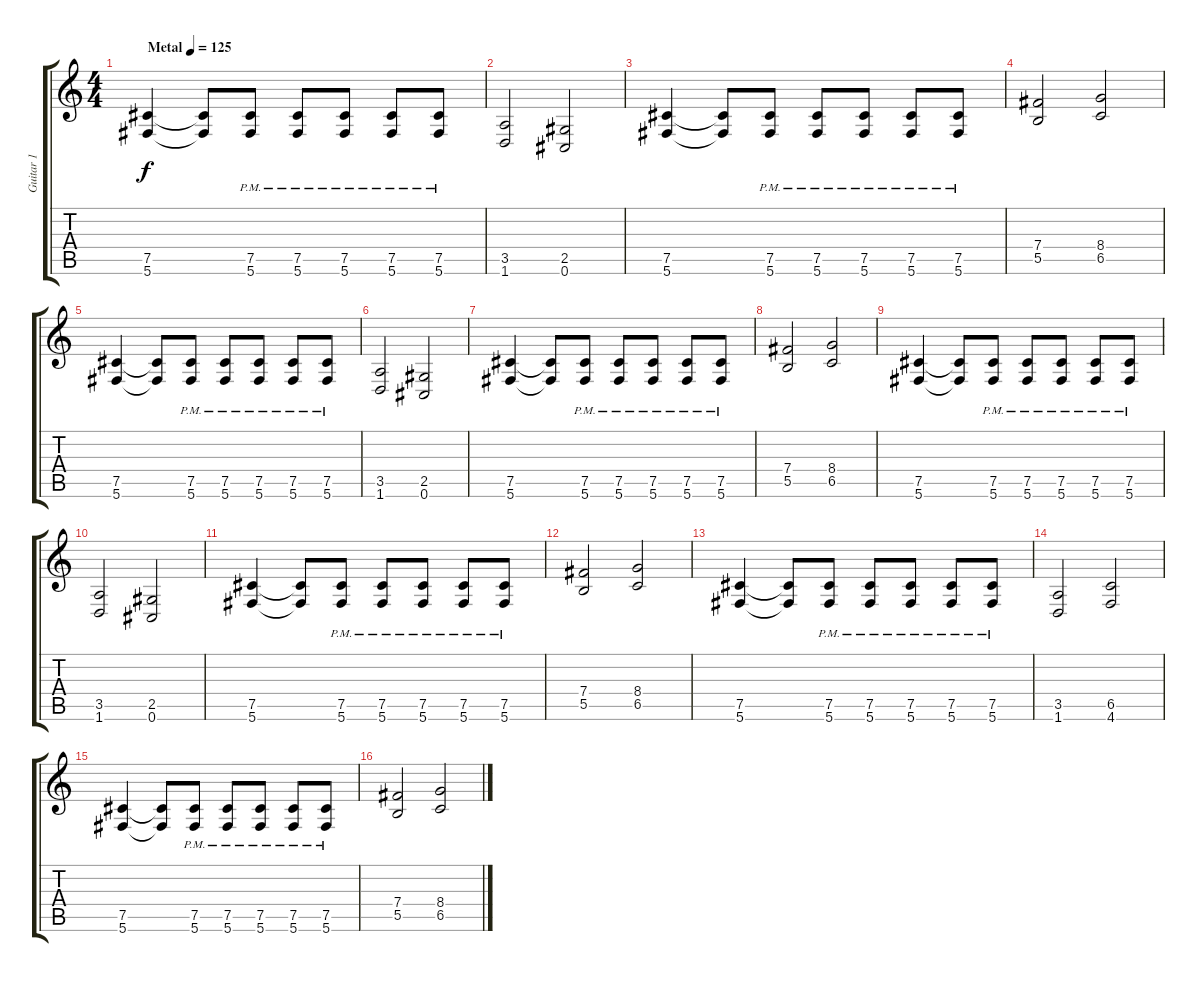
\track ("Guitar 1" "Guitar 1") {instrument distortionguitar}
\staff {score tabs}
\tuning (Db4 Ab3 E3 B2 Gb2 Db2) {hide}
\ts (4 4)
\tempo (125 "Metal")
\clef g2
\ks c
(7.5 5.6).4{dy f instrument distortionguitar} (7.5{t} 5.6{t}).8 (7.5{pm} 5.6{pm}).8 (7.5{pm} 5.6{pm}).8 (7.5{pm} 5.6{pm}).8 (7.5{pm} 5.6{pm}).8 (7.5{pm} 5.6{pm}).8 |
(3.5 1.6).2 (2.5 0.6).2 |
(7.5 5.6).4 (7.5{t} 5.6{t}).8 (7.5{pm} 5.6{pm}).8 (7.5{pm} 5.6{pm}).8 (7.5{pm} 5.6{pm}).8 (7.5{pm} 5.6{pm}).8 (7.5{pm} 5.6{pm}).8 |
(7.4 5.5).2 (8.4 6.5).2 |
(7.5 5.6).4 (7.5{t} 5.6{t}).8 (7.5{pm} 5.6{pm}).8 (7.5{pm} 5.6{pm}).8 (7.5{pm} 5.6{pm}).8 (7.5{pm} 5.6{pm}).8 (7.5{pm} 5.6{pm}).8 |
(3.5 1.6).2 (2.5 0.6).2 |
(7.5 5.6).4 (7.5{t} 5.6{t}).8 (7.5{pm} 5.6{pm}).8 (7.5{pm} 5.6{pm}).8 (7.5{pm} 5.6{pm}).8 (7.5{pm} 5.6{pm}).8 (7.5{pm} 5.6{pm}).8 |
(7.4 5.5).2 (8.4 6.5).2 |
(7.5 5.6).4 (7.5{t} 5.6{t}).8 (7.5{pm} 5.6{pm}).8 (7.5{pm} 5.6{pm}).8 (7.5{pm} 5.6{pm}).8 (7.5{pm} 5.6{pm}).8 (7.5{pm} 5.6{pm}).8 |
(3.5 1.6).2 (2.5 0.6).2 |
(7.5 5.6).4 (7.5{t} 5.6{t}).8 (7.5{pm} 5.6{pm}).8 (7.5{pm} 5.6{pm}).8 (7.5{pm} 5.6{pm}).8 (7.5{pm} 5.6{pm}).8 (7.5{pm} 5.6{pm}).8 |
(7.4 5.5).2 (8.4 6.5).2 |
(7.5 5.6).4 (7.5{t} 5.6{t}).8 (7.5{pm} 5.6{pm}).8 (7.5{pm} 5.6{pm}).8 (7.5{pm} 5.6{pm}).8 (7.5{pm} 5.6{pm}).8 (7.5{pm} 5.6{pm}).8 |
(3.5 1.6).2 (6.5 4.6).2 |
(7.5 5.6).4 (7.5{t} 5.6{t}).8 (7.5{pm} 5.6{pm}).8 (7.5{pm} 5.6{pm}).8 (7.5{pm} 5.6{pm}).8 (7.5{pm} 5.6{pm}).8 (7.5{pm} 5.6{pm}).8 |
(7.4 5.5).2 (8.4 6.5).2
